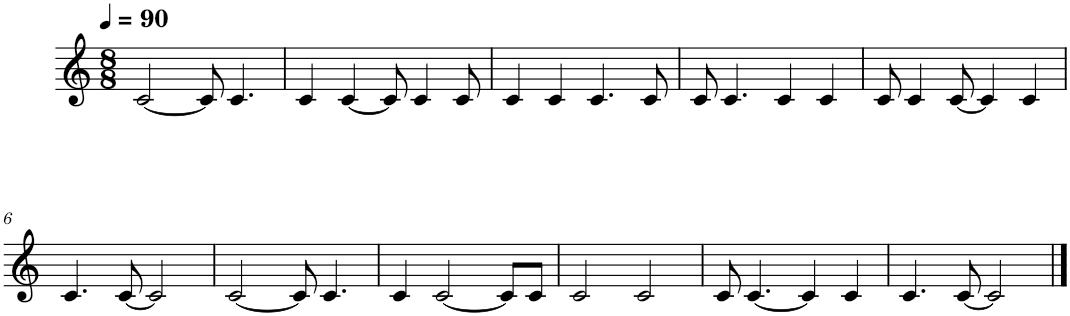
**kern
*part1
*staff1
*I"Piano
*I'Pno.
*clefG2
*k[]
*M8/8
*MM90
=1
[2c/
8c/]
4.c/
=2
4c/
[4c/
8c/]
4c/
8c/
=3
4c/
4c/
4.c/
8c/
=4
8c/
4.c/
4c/
4c/
=5
8c/
4c/
[8c/
4c/]
4c/
!!LO:LB:g=z
=6
4.c/
[8c/
2c/]
=7
[2c/
8c/]
4.c/
=8
4c/
[2c/
8c/L]
8c/J
=9
2c/
2c/
=10
8c/
[4.c/
4c/]
4c/
=11
4.c/
[8c/
2c/]
==
*-
